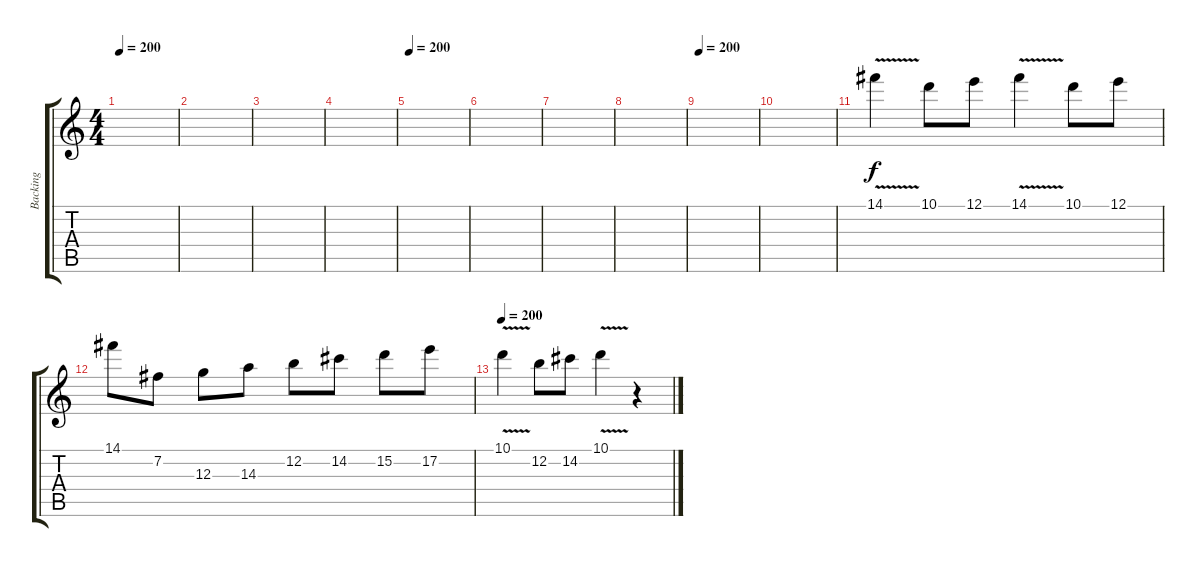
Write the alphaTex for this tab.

\track ("Backing" "Backing") {instrument distortionguitar}
\staff {score tabs}
\tuning (E4 B3 G3 D3 A2 E2) {hide}
\ts (4 4)
\tempo 200
\clef g2
\ks c
|
|
|
|
\tempo 200
|
|
|
|
\tempo 200
|
|
14.1{v}.4 10.1.8 12.1.8 14.1{v}.4 10.1.8 12.1.8 |
14.1.8 7.2.8 12.3.8 14.3.8 12.2.8 14.2.8 15.2.8 17.2.8 |
\tempo 200
10.1{v}.4 12.2.8 14.2.8 10.1{v}.4 r.4
